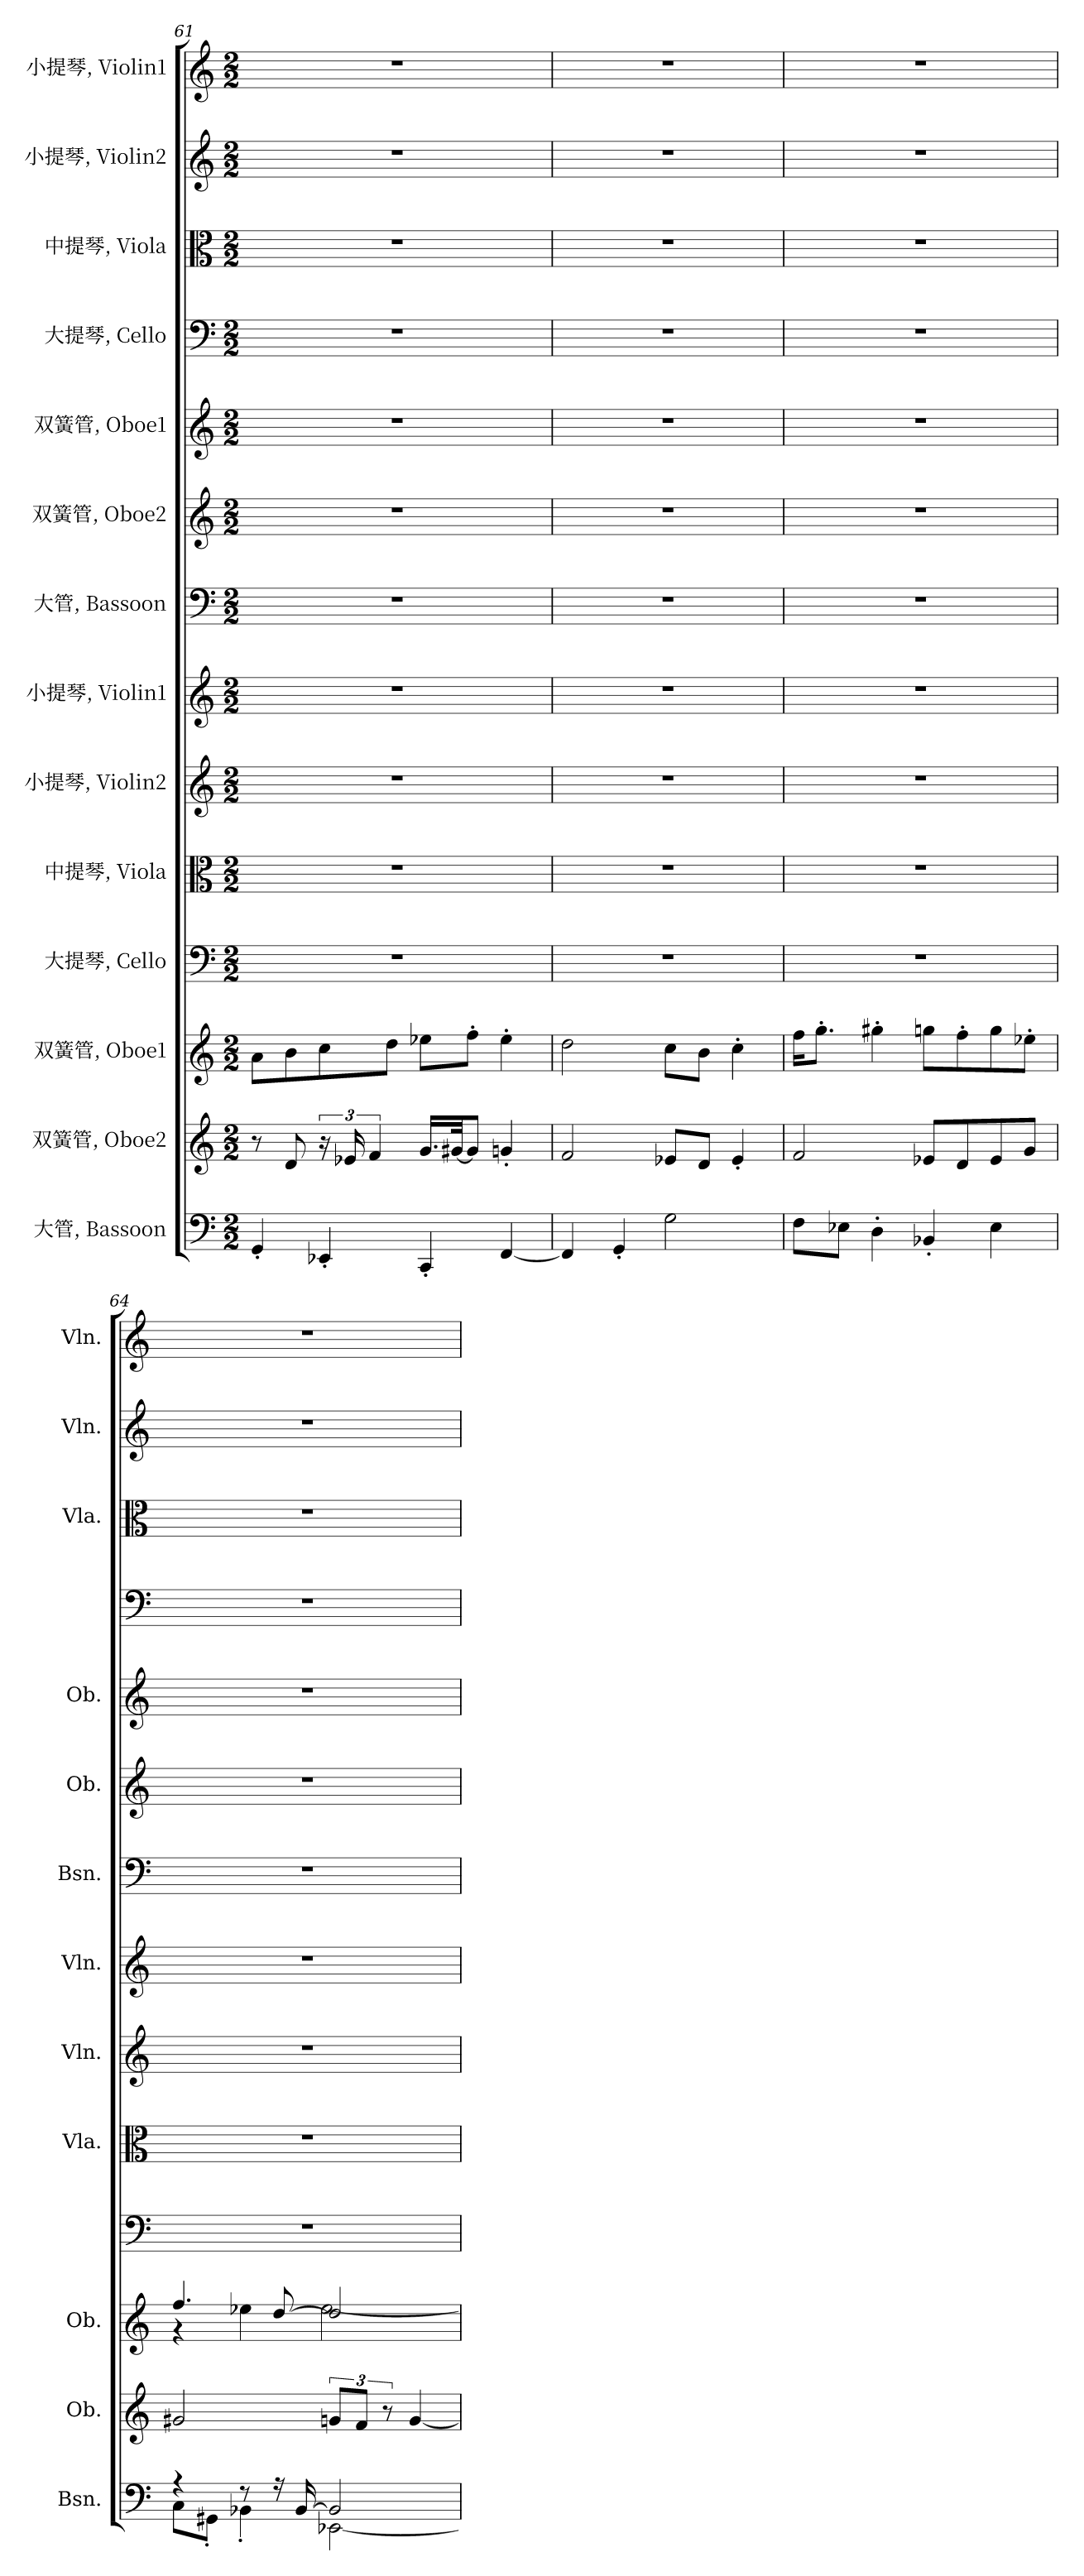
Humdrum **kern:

**kern	**kern	**kern	**kern	**kern	**kern	**kern	**kern	**kern	**kern	**kern	**kern	**kern	**kern
*part14	*part13	*part12	*part11	*part10	*part9	*part8	*part7	*part6	*part5	*part4	*part3	*part2	*part1
*staff14	*staff13	*staff12	*staff11	*staff10	*staff9	*staff8	*staff7	*staff6	*staff5	*staff4	*staff3	*staff2	*staff1
*I"大管, Bassoon	*I"双簧管, Oboe2	*I"双簧管, Oboe1	*I"大提琴, Cello	*I"中提琴, Viola	*I"小提琴, Violin2	*I"小提琴, Violin1	*I"大管, Bassoon	*I"双簧管, Oboe2	*I"双簧管, Oboe1	*I"大提琴, Cello	*I"中提琴, Viola	*I"小提琴, Violin2	*I"小提琴, Violin1
*I'Bsn.	*I'Ob.	*I'Ob.	*	*I'Vla.	*I'Vln.	*I'Vln.	*I'Bsn.	*I'Ob.	*I'Ob.	*	*I'Vla.	*I'Vln.	*I'Vln.
!!LO:PB:g=z
*clefF4	*clefG2	*clefG2	*clefF4	*clefC3	*clefG2	*clefG2	*clefF4	*clefG2	*clefG2	*clefF4	*clefC3	*clefG2	*clefG2
*k[]	*k[]	*k[]	*k[]	*k[]	*k[]	*k[]	*k[]	*k[]	*k[]	*k[]	*k[]	*k[]	*k[]
*M2/2	*M2/2	*M2/2	*M2/2	*M2/2	*M2/2	*M2/2	*M2/2	*M2/2	*M2/2	*M2/2	*M2/2	*M2/2	*M2/2
=61	=61	=61	=61	=61	=61	=61	=61	=61	=61	=61	=61	=61	=61
4GG'/	8r	8a\L	1r	1r	1r	1r	1r	1r	1r	1r	1r	1r	1r
.	8d/	8b\	.	.	.	.	.	.	.	.	.	.	.
4EE-X'/	24r	8cc\	.	.	.	.	.	.	.	.	.	.	.
.	24e-X/	.	.	.	.	.	.	.	.	.	.	.	.
.	6f/	.	.	.	.	.	.	.	.	.	.	.	.
.	.	8dd\J	.	.	.	.	.	.	.	.	.	.	.
4CC'/	16.g/LL	8ee-X\L	.	.	.	.	.	.	.	.	.	.	.
.	[32g#X/JK	.	.	.	.	.	.	.	.	.	.	.	.
.	8g#/J]	8ff'\J	.	.	.	.	.	.	.	.	.	.	.
[4FF/	4gn'/	4ee-'\	.	.	.	.	.	.	.	.	.	.	.
=62	=62	=62	=62	=62	=62	=62	=62	=62	=62	=62	=62	=62	=62
4FF/]	2f/	2dd\	1r	1r	1r	1r	1r	1r	1r	1r	1r	1r	1r
4GG'/	.	.	.	.	.	.	.	.	.	.	.	.	.
2G\	8e-X/L	8cc\L	.	.	.	.	.	.	.	.	.	.	.
.	8d/J	8b\J	.	.	.	.	.	.	.	.	.	.	.
.	4e-'/	4cc'\	.	.	.	.	.	.	.	.	.	.	.
=63	=63	=63	=63	=63	=63	=63	=63	=63	=63	=63	=63	=63	=63
8F\L	2f/	16ff\KL	1r	1r	1r	1r	1r	1r	1r	1r	1r	1r	1r
.	.	8.gg'\J	.	.	.	.	.	.	.	.	.	.	.
8E-X\J	.	.	.	.	.	.	.	.	.	.	.	.	.
4D'\	.	4gg#X'\	.	.	.	.	.	.	.	.	.	.	.
4BB-X'/	8e-X/L	8ggn\L	.	.	.	.	.	.	.	.	.	.	.
.	8d/	8ff'\	.	.	.	.	.	.	.	.	.	.	.
4E-\	8e-/	8gg\	.	.	.	.	.	.	.	.	.	.	.
.	8g/J	8ee-X'\J	.	.	.	.	.	.	.	.	.	.	.
=64	=64	=64	=64	=64	=64	=64	=64	=64	=64	=64	=64	=64	=64
*^	*	*^	*	*	*	*	*	*	*	*	*	*	*
4r	8C\L	2g#X/	4.ff/	4r	1r	1r	1r	1r	1r	1r	1r	1r	1r	1r	1r
.	8GG#X'\J	.	.	.	.	.	.	.	.	.	.	.	.	.	.
8r	4BB-X'\	.	.	4ee-X\	.	.	.	.	.	.	.	.	.	.	.
16r	.	.	[8dd/	.	.	.	.	.	.	.	.	.	.	.	.
[16BB-/	.	.	.	.	.	.	.	.	.	.	.	.	.	.	.
2BB-/]	[2EE-X\	12gn/L	2dd/]	[2ee-\	.	.	.	.	.	.	.	.	.	.	.
.	.	12f/J	.	.	.	.	.	.	.	.	.	.	.	.	.
.	.	12r	.	.	.	.	.	.	.	.	.	.	.	.	.
.	.	[4g/	.	.	.	.	.	.	.	.	.	.	.	.	.
*v	*v	*	*v	*v	*	*	*	*	*	*	*	*	*	*	*
=	=	=	=	=	=	=	=	=	=	=	=	=	=
*-	*-	*-	*-	*-	*-	*-	*-	*-	*-	*-	*-	*-	*-
